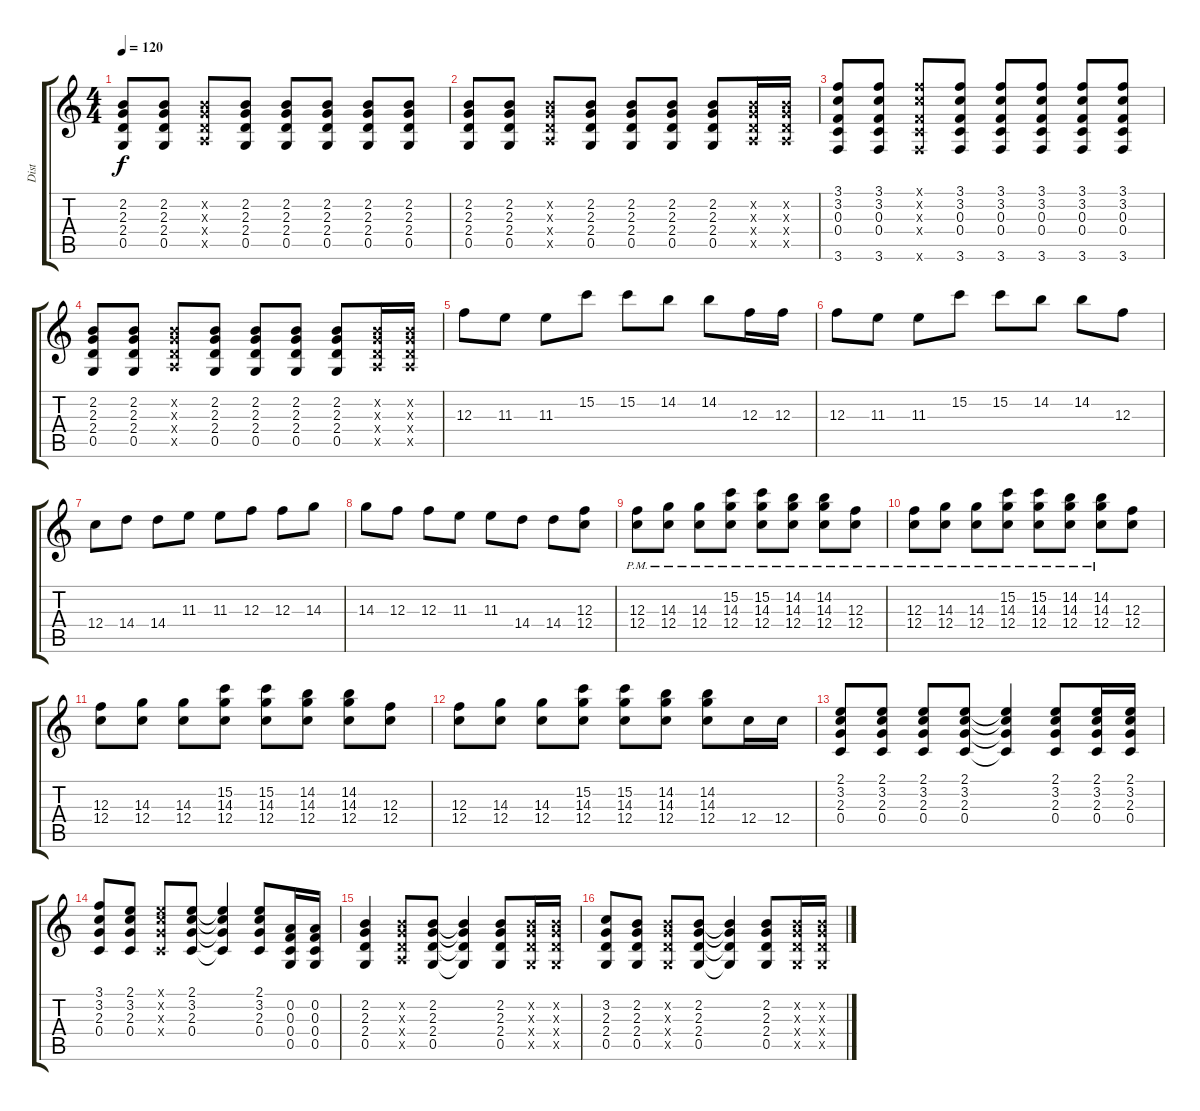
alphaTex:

\track ("Dist" "Dist") {instrument distortionguitar}
\staff {score tabs}
\tuning (D4 A3 F3 C3 G2 D2) {hide}
\ts (4 4)
\tempo 120
\clef g2
\ks c
(2.2 2.3 2.4 0.5).8{dy f} (2.2 2.3 2.4 0.5).8 (2.2{x} 2.3{x} 2.4{x} 2.5{x}).8 (2.2 2.3 2.4 0.5).8 (2.2 2.3 2.4 0.5).8 (2.2 2.3 2.4 0.5).8 (2.2 2.3 2.4 0.5).8 (2.2 2.3 2.4 0.5).8 |
(2.2 2.3 2.4 0.5).8 (2.2 2.3 2.4 0.5).8 (2.2{x} 2.3{x} 2.4{x} 2.5{x}).8 (2.2 2.3 2.4 0.5).8 (2.2 2.3 2.4 0.5).8 (2.2 2.3 2.4 0.5).8 (2.2 2.3 2.4 0.5).8 (2.2{x} 2.3{x} 2.4{x} 2.5{x}).16 (2.2{x} 2.3{x} 2.4{x} 2.5{x}).16 |
(3.1 3.2 0.3 0.4 3.6).8 (3.1 3.2 0.3 0.4 3.6).8 (3.1{x} 3.2{x} 0.3{x} 0.4{x} 3.6{x}).8 (3.1 3.2 0.3 0.4 3.6).8 (3.1 3.2 0.3 0.4 3.6).8 (3.1 3.2 0.3 0.4 3.6).8 (3.1 3.2 0.3 0.4 3.6).8 (3.1 3.2 0.3 0.4 3.6).8 |
(2.2 2.3 2.4 0.5).8 (2.2 2.3 2.4 0.5).8 (2.2{x} 2.3{x} 2.4{x} 2.5{x}).8 (2.2 2.3 2.4 0.5).8 (2.2 2.3 2.4 0.5).8 (2.2 2.3 2.4 0.5).8 (2.2 2.3 2.4 0.5).8 (2.2{x} 2.3{x} 2.4{x} 2.5{x}).16 (2.2{x} 2.3{x} 2.4{x} 2.5{x}).16 |
12.3.8 11.3.8 11.3.8 15.2.8 15.2.8 14.2.8 14.2.8 12.3.16 12.3.16 |
12.3.8 11.3.8 11.3.8 15.2.8 15.2.8 14.2.8 14.2.8 12.3.8 |
12.4.8 14.4.8 14.4.8 11.3.8 11.3.8 12.3.8 12.3.8 14.3.8 |
14.3.8 12.3.8 12.3.8 11.3.8 11.3.8 14.4.8 14.4.8 (12.3 12.4).8 |
(12.3{pm} 12.4{pm}).8 (14.3{pm} 12.4{pm}).8 (14.3{pm} 12.4{pm}).8 (15.2{pm} 14.3{pm} 12.4{pm}).8 (15.2{pm} 14.3{pm} 12.4{pm}).8 (14.2{pm} 14.3{pm} 12.4{pm}).8 (14.2{pm} 14.3{pm} 12.4{pm}).8 (12.3{pm} 12.4{pm}).8 |
(12.3{pm} 12.4{pm}).8 (14.3{pm} 12.4{pm}).8 (14.3{pm} 12.4{pm}).8 (15.2{pm} 14.3{pm} 12.4{pm}).8 (15.2{pm} 14.3{pm} 12.4{pm}).8 (14.2{pm} 14.3{pm} 12.4{pm}).8 (14.2{pm} 14.3{pm} 12.4{pm}).8 (12.3 12.4).8 |
(12.3 12.4).8 (14.3 12.4).8 (14.3 12.4).8 (15.2 14.3 12.4).8 (15.2 14.3 12.4).8 (14.2 14.3 12.4).8 (14.2 14.3 12.4).8 (12.3 12.4).8 |
(12.3 12.4).8 (14.3 12.4).8 (14.3 12.4).8 (15.2 14.3 12.4).8 (15.2 14.3 12.4).8 (14.2 14.3 12.4).8 (14.2 14.3 12.4).8 12.4.16 12.4.16 |
(2.1 3.2 2.3 0.4).8 (2.1 3.2 2.3 0.4).8 (2.1 3.2 2.3 0.4).8 (2.1 3.2 2.3 0.4).8 (2.1{t} 3.2{t} 2.3{t} 0.4{t}).4 (2.1 3.2 2.3 0.4).8 (2.1 3.2 2.3 0.4).16 (2.1 3.2 2.3 0.4).16 |
(3.1 3.2 2.3 0.4).8 (2.1 3.2 2.3 0.4).8 (2.1{x} 3.2{x} 2.3{x} 0.4{x}).8 (2.1 3.2 2.3 0.4).8 (2.1{t} 3.2{t} 2.3{t} 0.4{t}).4 (2.1 3.2 2.3 0.4).8 (0.2 0.3 0.4 0.5).16 (0.2 0.3 0.4 0.5).16 |
(2.2 2.3 2.4 0.5).4 (2.2{x} 2.3{x} 2.4{x} 2.5{x}).8 (2.2 2.3 2.4 0.5).8 (2.2{t} 2.3{t} 2.4{t} 0.5{t}).4 (2.2 2.3 2.4 0.5).8 (2.2{x} 2.3{x} 2.4{x} 0.5{x}).16 (2.2{x} 2.3{x} 2.4{x} 0.5{x}).16 |
(3.2 2.3 2.4 0.5).8 (2.2 2.3 2.4 0.5).8 (2.2{x} 2.3{x} 2.4{x} 0.5{x}).8 (2.2 2.3 2.4 0.5).8 (2.2{t} 2.3{t} 2.4{t} 0.5{t}).4 (2.2 2.3 2.4 0.5).8 (2.2{x} 2.3{x} 2.4{x} 0.5{x}).16 (2.2{x} 2.3{x} 2.4{x} 0.5{x}).16
